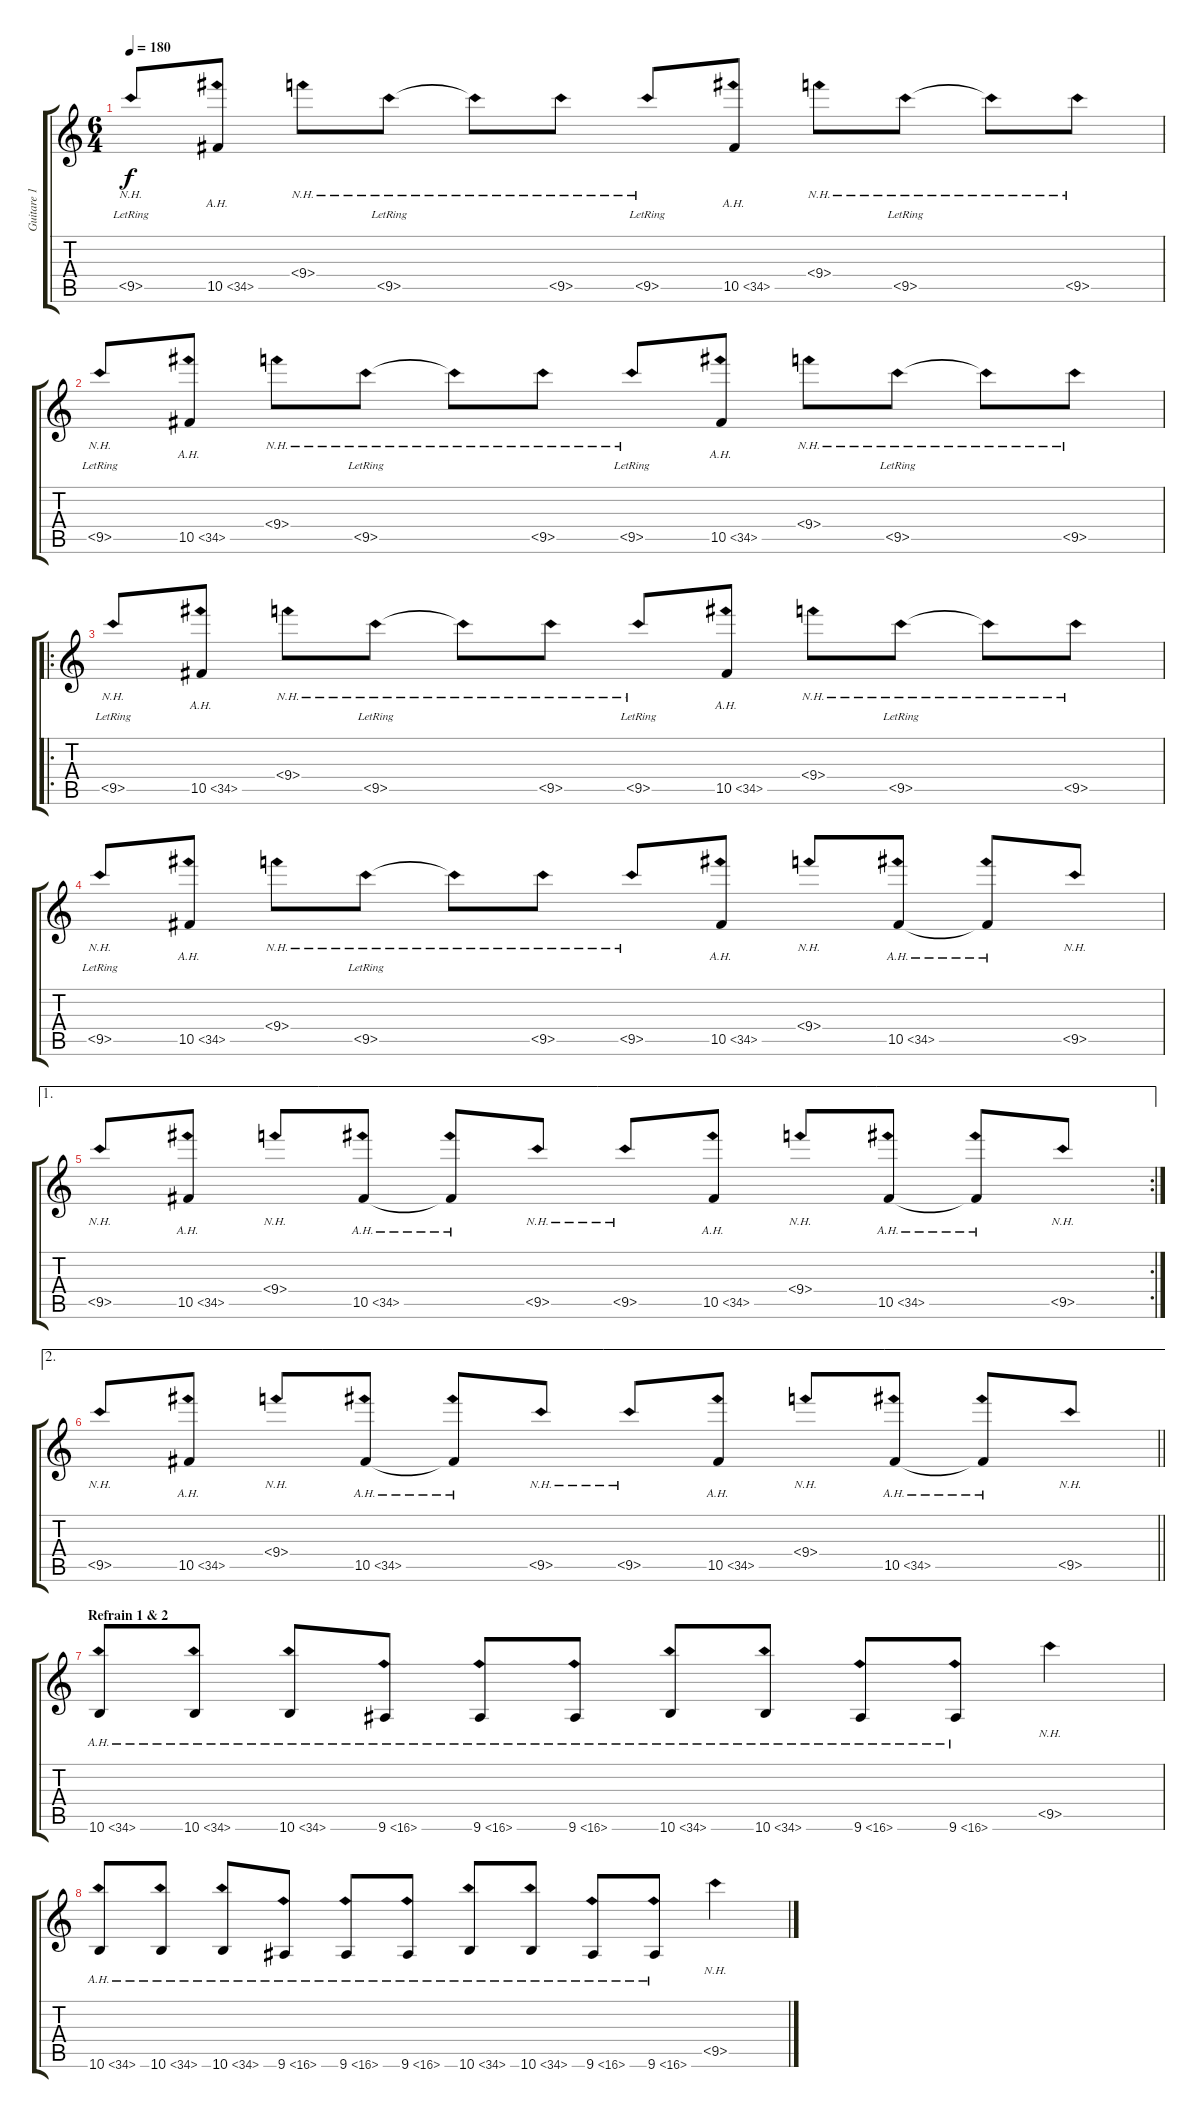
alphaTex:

\track ("Guitare 1" "Guitare 1") {instrument overdrivenguitar}
\staff {score tabs}
\tuning (Eb4 Bb3 Gb3 Db3 Ab2 Db2) {hide}
\ts (6 4)
\tempo 180
\clef g2
\ks c
9.5{nh lr}.8{dy f} 10.5{ah 24}.8 9.4{nh}.8 9.5{nh lr}.8 9.5{nh t}.8 9.5{nh}.8 9.5{nh lr}.8 10.5{ah 24}.8 9.4{nh}.8 9.5{nh lr}.8 9.5{nh t}.8 9.5{nh}.8 |
9.5{nh lr}.8 10.5{ah 24}.8 9.4{nh}.8 9.5{nh lr}.8 9.5{nh t}.8 9.5{nh}.8 9.5{nh lr}.8 10.5{ah 24}.8 9.4{nh}.8 9.5{nh lr}.8 9.5{nh t}.8 9.5{nh}.8 |
\ro
9.5{nh lr}.8 10.5{ah 24}.8 9.4{nh}.8 9.5{nh lr}.8 9.5{nh t}.8 9.5{nh}.8 9.5{nh lr}.8 10.5{ah 24}.8 9.4{nh}.8 9.5{nh lr}.8 9.5{nh t}.8 9.5{nh}.8 |
9.5{nh lr}.8 10.5{ah 24}.8 9.4{nh}.8 9.5{nh lr}.8 9.5{nh t}.8 9.5{nh}.8 9.5{nh}.8 10.5{ah 24}.8 9.4{nh}.8 10.5{ah 24}.8 10.5{ah 24 t}.8 9.5{nh}.8 |
\ae 1
\rc 2
9.5{nh}.8 10.5{ah 24}.8 9.4{nh}.8 10.5{ah 24}.8 10.5{ah 24 t}.8 9.5{nh}.8 9.5{nh}.8 10.5{ah 24}.8 9.4{nh}.8 10.5{ah 24}.8 10.5{ah 24 t}.8 9.5{nh}.8 |
\ae 2
\barLineRight lightlight
9.5{nh}.8 10.5{ah 24}.8 9.4{nh}.8 10.5{ah 24}.8 10.5{ah 24 t}.8 9.5{nh}.8 9.5{nh}.8 10.5{ah 24}.8 9.4{nh}.8 10.5{ah 24}.8 10.5{ah 24 t}.8 9.5{nh}.8 |
\section ("" "Refrain 1 & 2")
10.6{ah 24}.8 10.6{ah 24}.8 10.6{ah 24}.8 9.6{ah 7}.8 9.6{ah 7}.8 9.6{ah 7}.8 10.6{ah 24}.8 10.6{ah 24}.8 9.6{ah 7}.8 9.6{ah 7}.8 9.5{nh}.4 |
10.6{ah 24}.8 10.6{ah 24}.8 10.6{ah 24}.8 9.6{ah 7}.8 9.6{ah 7}.8 9.6{ah 7}.8 10.6{ah 24}.8 10.6{ah 24}.8 9.6{ah 7}.8 9.6{ah 7}.8 9.5{nh}.4
